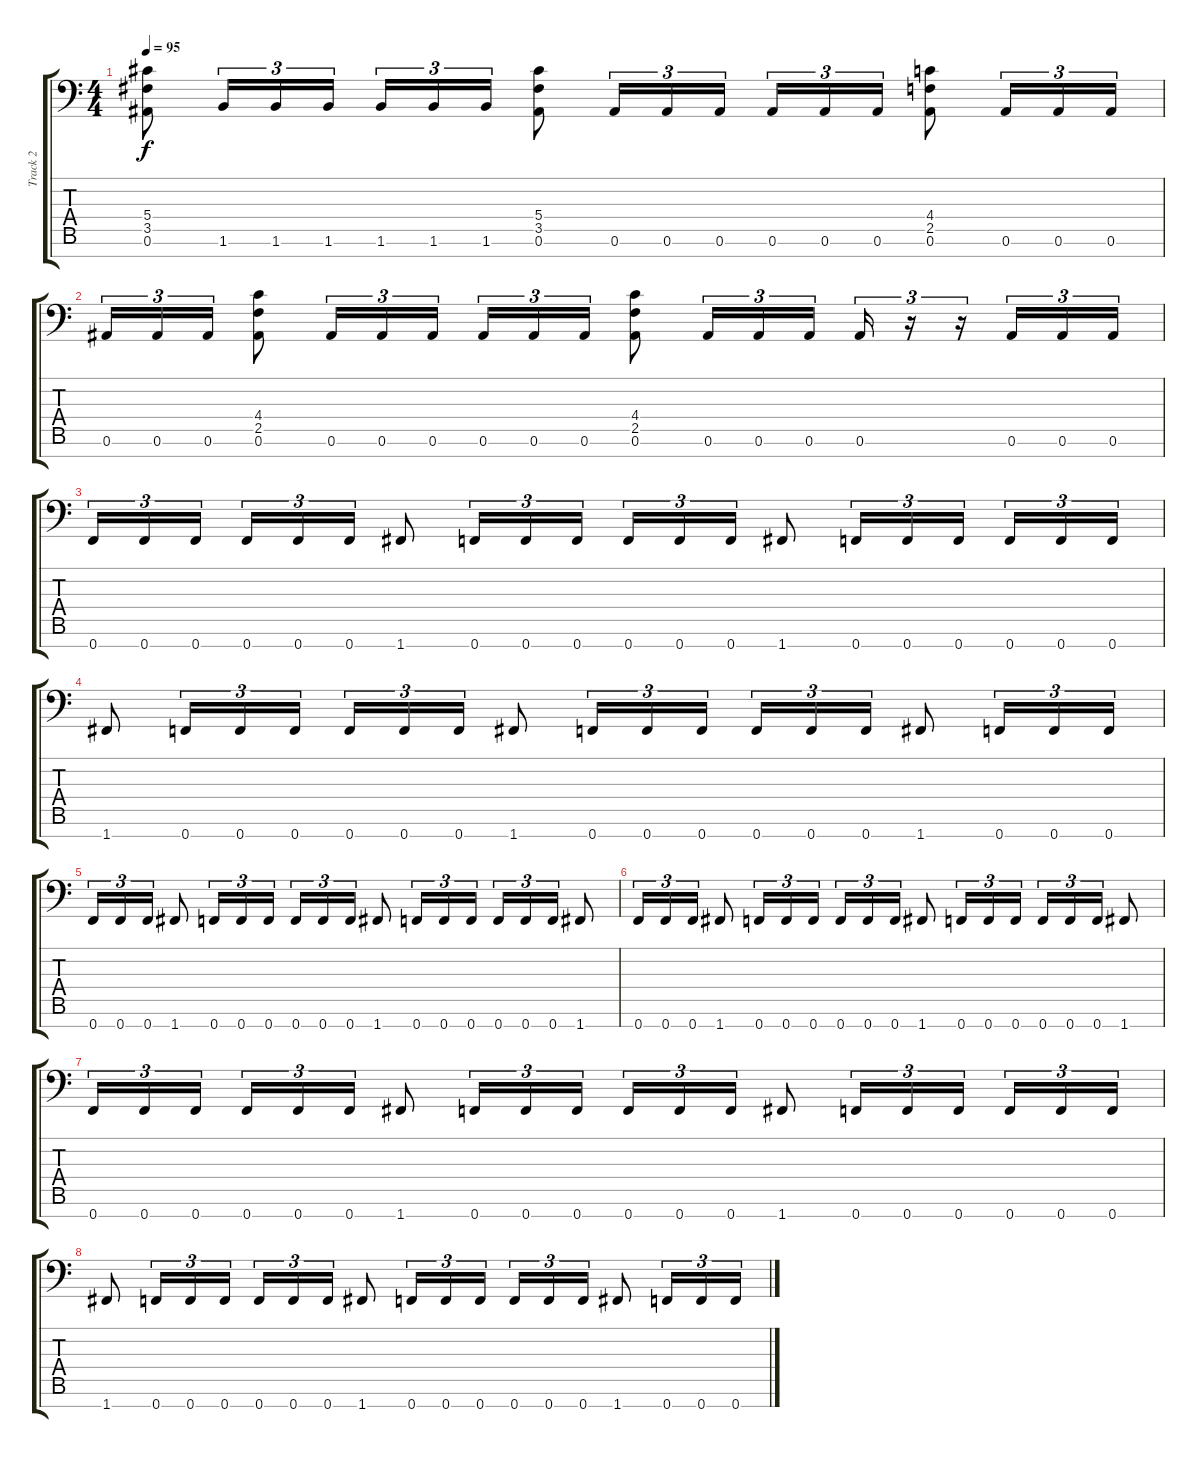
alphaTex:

\track ("Track 2" "Track 2") {instrument distortionguitar}
\staff {score tabs}
\tuning (Bb3 F3 Db3 Ab2 Eb2 Bb1 F1) {hide}
\ts (4 4)
\tempo 95
\clef f4
\ks c
(5.4 3.5 0.6).8{dy f} 1.6.16{tu (3 2)} 1.6.16{tu (3 2)} 1.6.16{tu (3 2)} 1.6.16{tu (3 2)} 1.6.16{tu (3 2)} 1.6.16{tu (3 2)} (5.4 3.5 0.6).8 0.6.16{tu (3 2)} 0.6.16{tu (3 2)} 0.6.16{tu (3 2) beam splitsecondary} 0.6.16{tu (3 2)} 0.6.16{tu (3 2)} 0.6.16{tu (3 2)} (4.4 2.5 0.6).8 0.6.16{tu (3 2)} 0.6.16{tu (3 2)} 0.6.16{tu (3 2)} |
0.6.16{tu (3 2)} 0.6.16{tu (3 2)} 0.6.16{tu (3 2)} (4.4 2.5 0.6).8 0.6.16{tu (3 2)} 0.6.16{tu (3 2)} 0.6.16{tu (3 2) beam splitsecondary} 0.6.16{tu (3 2)} 0.6.16{tu (3 2)} 0.6.16{tu (3 2)} (4.4 2.5 0.6).8 0.6.16{tu (3 2)} 0.6.16{tu (3 2)} 0.6.16{tu (3 2)} 0.6.16{tu (3 2)} r.16{tu (3 2)} r.16{tu (3 2)} 0.6.16{tu (3 2)} 0.6.16{tu (3 2)} 0.6.16{tu (3 2)} |
0.7.16{tu (3 2)} 0.7.16{tu (3 2)} 0.7.16{tu (3 2) beam splitsecondary} 0.7.16{tu (3 2)} 0.7.16{tu (3 2)} 0.7.16{tu (3 2)} 1.7.8 0.7.16{tu (3 2)} 0.7.16{tu (3 2)} 0.7.16{tu (3 2)} 0.7.16{tu (3 2)} 0.7.16{tu (3 2)} 0.7.16{tu (3 2)} 1.7.8 0.7.16{tu (3 2)} 0.7.16{tu (3 2)} 0.7.16{tu (3 2) beam splitsecondary} 0.7.16{tu (3 2)} 0.7.16{tu (3 2)} 0.7.16{tu (3 2)} |
1.7.8 0.7.16{tu (3 2)} 0.7.16{tu (3 2)} 0.7.16{tu (3 2)} 0.7.16{tu (3 2)} 0.7.16{tu (3 2)} 0.7.16{tu (3 2)} 1.7.8 0.7.16{tu (3 2)} 0.7.16{tu (3 2)} 0.7.16{tu (3 2) beam splitsecondary} 0.7.16{tu (3 2)} 0.7.16{tu (3 2)} 0.7.16{tu (3 2)} 1.7.8 0.7.16{tu (3 2)} 0.7.16{tu (3 2)} 0.7.16{tu (3 2)} |
0.7.16{tu (3 2)} 0.7.16{tu (3 2)} 0.7.16{tu (3 2)} 1.7.8 0.7.16{tu (3 2)} 0.7.16{tu (3 2)} 0.7.16{tu (3 2) beam splitsecondary} 0.7.16{tu (3 2)} 0.7.16{tu (3 2)} 0.7.16{tu (3 2)} 1.7.8 0.7.16{tu (3 2)} 0.7.16{tu (3 2)} 0.7.16{tu (3 2)} 0.7.16{tu (3 2)} 0.7.16{tu (3 2)} 0.7.16{tu (3 2)} 1.7.8 |
0.7.16{tu (3 2)} 0.7.16{tu (3 2)} 0.7.16{tu (3 2)} 1.7.8 0.7.16{tu (3 2)} 0.7.16{tu (3 2)} 0.7.16{tu (3 2) beam splitsecondary} 0.7.16{tu (3 2)} 0.7.16{tu (3 2)} 0.7.16{tu (3 2)} 1.7.8 0.7.16{tu (3 2)} 0.7.16{tu (3 2)} 0.7.16{tu (3 2)} 0.7.16{tu (3 2)} 0.7.16{tu (3 2)} 0.7.16{tu (3 2)} 1.7.8 |
0.7.16{tu (3 2)} 0.7.16{tu (3 2)} 0.7.16{tu (3 2) beam splitsecondary} 0.7.16{tu (3 2)} 0.7.16{tu (3 2)} 0.7.16{tu (3 2)} 1.7.8 0.7.16{tu (3 2)} 0.7.16{tu (3 2)} 0.7.16{tu (3 2)} 0.7.16{tu (3 2)} 0.7.16{tu (3 2)} 0.7.16{tu (3 2)} 1.7.8 0.7.16{tu (3 2)} 0.7.16{tu (3 2)} 0.7.16{tu (3 2) beam splitsecondary} 0.7.16{tu (3 2)} 0.7.16{tu (3 2)} 0.7.16{tu (3 2)} |
1.7.8 0.7.16{tu (3 2)} 0.7.16{tu (3 2)} 0.7.16{tu (3 2)} 0.7.16{tu (3 2)} 0.7.16{tu (3 2)} 0.7.16{tu (3 2)} 1.7.8 0.7.16{tu (3 2)} 0.7.16{tu (3 2)} 0.7.16{tu (3 2) beam splitsecondary} 0.7.16{tu (3 2)} 0.7.16{tu (3 2)} 0.7.16{tu (3 2)} 1.7.8 0.7.16{tu (3 2)} 0.7.16{tu (3 2)} 0.7.16{tu (3 2)}
